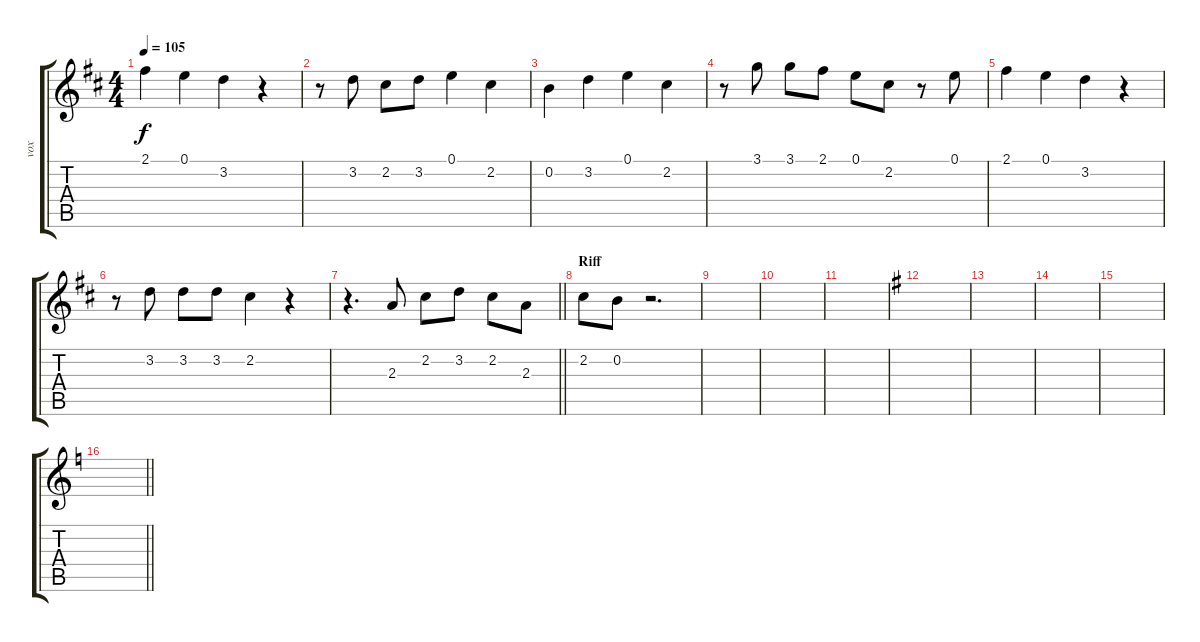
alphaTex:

\track ("vox" "vox") {instrument acousticguitarsteel}
\staff {score tabs}
\tuning (E4 B3 G3 D3 A2 E2) {hide}
\ts (4 4)
\tempo 105
\clef g2
\ks bminor
2.1.4{dy f} 0.1.4 3.2.4 r.4 |
r.8 3.2.8 2.2.8 3.2.8 0.1.4 2.2.4 |
0.2.4 3.2.4 0.1.4 2.2.4 |
r.8 3.1.8 3.1.8 2.1.8 0.1.8 2.2.8 r.8 0.1.8 |
2.1.4 0.1.4 3.2.4 r.4 |
r.8 3.2.8 3.2.8 3.2.8 2.2.4 r.4 |
\barLineRight lightlight
r.4{d} 2.3.8 2.2.8 3.2.8 2.2.8 2.3.8 |
\section ("" "Riff")
2.2.8 0.2.8 r.2{d} |
|
|
|
\ks eminor
|
|
|
|
\barLineRight lightlight
\ks aminor
